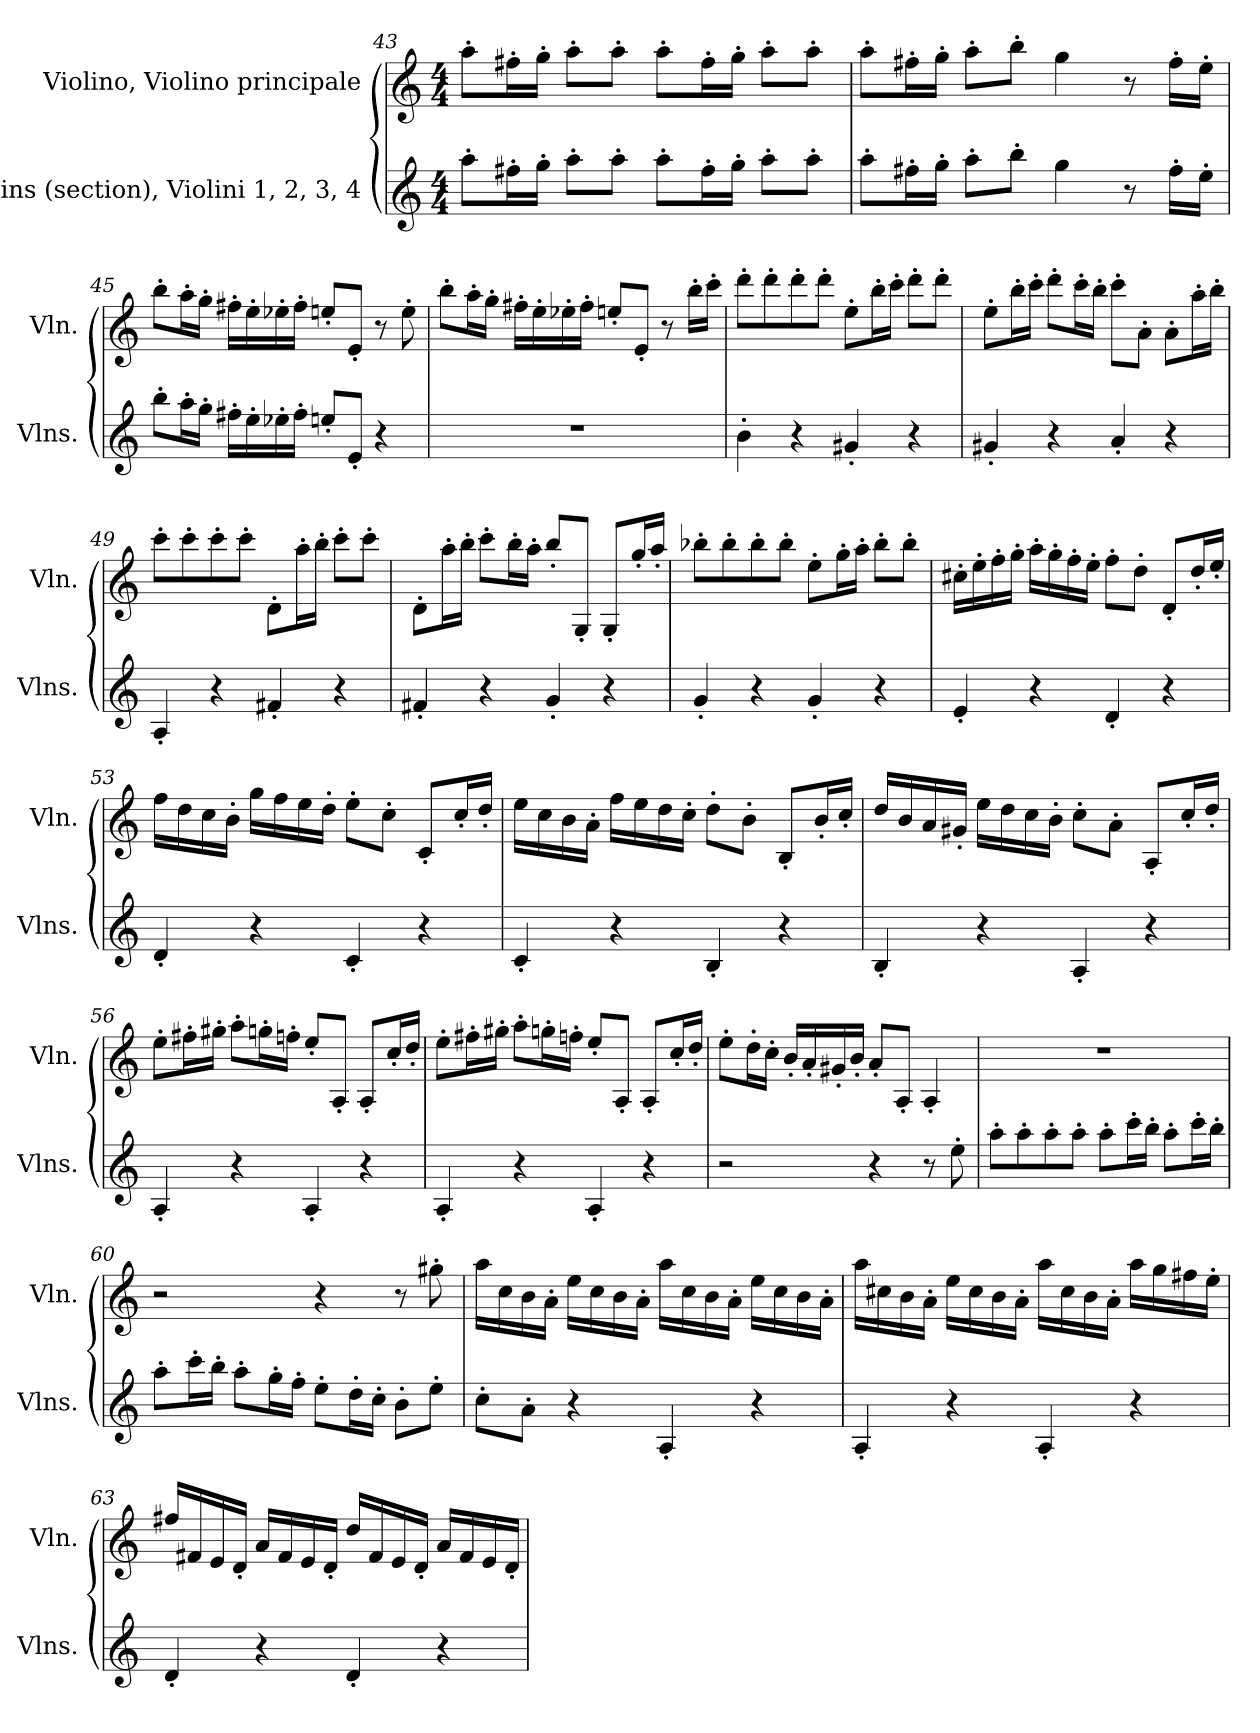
**kern	**kern
*part2	*part1
*staff2	*staff1
*I"Violins (section), Violini 1, 2, 3, 4	*I"Violino, Violino principale
*I'Vlns.	*I'Vln.
*clefG2	*clefG2
*k[]	*k[]
*M4/4	*M4/4
=43	=43
8aa'\L	8aa'\L
16ff#X'\L	16ff#X'\L
16gg'\JJ	16gg'\JJ
8aa'\L	8aa'\L
8aa'\J	8aa'\J
8aa'\L	8aa'\L
16ff#'\L	16ff#'\L
16gg'\JJ	16gg'\JJ
8aa'\L	8aa'\L
8aa'\J	8aa'\J
=44	=44
8aa'\L	8aa'\L
16ff#X'\L	16ff#X'\L
16gg'\JJ	16gg'\JJ
8aa'\L	8aa'\L
8bb'\J	8bb'\J
4gg\	4gg\
8r	8r
16ff#'\LL	16ff#'\LL
16ee'\JJ	16ee'\JJ
!!LO:LB:g=z
=45	=45
8bb'\L	8bb'\L
16aa'\L	16aa'\L
16gg'\JJ	16gg'\JJ
16ff#X'\LL	16ff#X'\LL
16ee'\	16ee'\
16ee-X'\	16ee-X'\
16ff#'\JJ	16ff#'\JJ
8een'/L	8een'/L
8e'/J	8e'/J
4r	8r
.	8ee'\
=46	=46
1r	8bb'\L
.	16aa'\L
.	16gg'\JJ
.	16ff#X'\LL
.	16ee'\
.	16ee-X'\
.	16ff#'\JJ
.	8een'/L
.	8e'/J
.	8r
.	16bb'\LL
.	16ccc'\JJ
=47	=47
4b'\	8ddd'\L
.	8ddd'\
4r	8ddd'\
.	8ddd'\J
4g#X'/	8ee'\L
.	16bb'\L
.	16ccc'\JJ
4r	8ddd'\L
.	8ddd'\J
!!LO:LB:g=z
=48	=48
4g#X'/	8ee'\L
.	16bb'\L
.	16ccc'\JJ
4r	8ddd'\L
.	16ccc'\L
.	16bb'\JJ
4a'/	8ccc'\L
.	8a'\J
4r	8a'\L
.	16aa'\L
.	16bb'\JJ
=49	=49
4A'/	8ccc'\L
.	8ccc'\
4r	8ccc'\
.	8ccc'\J
4f#X'/	8d'\L
.	16aa'\L
.	16bb'\JJ
4r	8ccc'\L
.	8ccc'\J
=50	=50
4f#X'/	8d'\L
.	16aa'\L
.	16bb'\JJ
4r	8ccc'\L
.	16bb'\L
.	16aa'\JJ
4g'/	8bb'/L
.	8G'/J
4r	8G'/L
.	16gg'/L
.	16aa'/JJ
!!LO:LB:g=z
=51	=51
4g'/	8bb-X'\L
.	8bb-'\
4r	8bb-'\
.	8bb-'\J
4g'/	8ee'\L
.	16gg'\L
.	16aa'\JJ
4r	8bb-'\L
.	8bb-'\J
=52	=52
4e'/	16cc#X'\LL
.	16ee'\
.	16ff'\
.	16gg'\JJ
4r	16aa'\LL
.	16gg'\
.	16ff'\
.	16ee'\JJ
4d'/	8ff'\L
.	8dd'\J
4r	8d'/L
.	16dd'/L
.	16ee'/JJ
=53	=53
4d'/	16ff\LL
.	16dd\
.	16cc\
.	16b'\JJ
4r	16gg\LL
.	16ff\
.	16ee\
.	16dd'\JJ
4c'/	8ee'\L
.	8cc'\J
4r	8c'/L
.	16cc'/L
.	16dd'/JJ
!!LO:LB:g=z
=54	=54
4c'/	16ee\LL
.	16cc\
.	16b\
.	16a'\JJ
4r	16ff\LL
.	16ee\
.	16dd\
.	16cc'\JJ
4B'/	8dd'\L
.	8b'\J
4r	8B'/L
.	16b'/L
.	16cc'/JJ
=55	=55
4B'/	16dd/LL
.	16b/
.	16a/
.	16g#X'/JJ
4r	16ee\LL
.	16dd\
.	16cc\
.	16b'\JJ
4A'/	8cc'\L
.	8a'\J
4r	8A'/L
.	16cc'/L
.	16dd'/JJ
=56	=56
4A'/	8ee'\L
.	16ff#X'\L
.	16gg#X'\JJ
4r	8aa'\L
.	16ggn'\L
.	16ffn'\JJ
4A'/	8ee'/L
.	8A'/J
4r	8A'/L
.	16cc'/L
.	16dd'/JJ
!!LO:LB:g=z
=57	=57
4A'/	8ee'\L
.	16ff#X'\L
.	16gg#X'\JJ
4r	8aa'\L
.	16ggn'\L
.	16ffn'\JJ
4A'/	8ee'/L
.	8A'/J
4r	8A'/L
.	16cc'/L
.	16dd'/JJ
=58	=58
2r	8ee'\L
.	16dd'\L
.	16cc'\JJ
.	16b'/LL
.	16a'/
.	16g#X'/
.	16b'/JJ
4r	8a'/L
.	8A'/J
8r	4A'/
8ee'\	.
=59	=59
8aa'\L	1r
8aa'\	.
8aa'\	.
8aa'\J	.
8aa'\L	.
16ccc'\L	.
16bb'\JJ	.
8aa'\L	.
16ccc'\L	.
16bb'\JJ	.
!!LO:LB:g=z
=60	=60
8aa'\L	2r
16ccc'\L	.
16bb'\JJ	.
8aa'\L	.
16gg'\L	.
16ff'\JJ	.
8ee'\L	4r
16dd'\L	.
16cc'\JJ	.
8b'\L	8r
8ee'\J	8gg#X'\
=61	=61
8cc'\L	16aa\LL
.	16cc\
8a'\J	16b\
.	16a'\JJ
4r	16ee\LL
.	16cc\
.	16b\
.	16a'\JJ
4A'/	16aa\LL
.	16cc\
.	16b\
.	16a'\JJ
4r	16ee\LL
.	16cc\
.	16b\
.	16a'\JJ
!!LO:PB:g=z
=62	=62
4A'/	16aa\LL
.	16cc#X\
.	16b\
.	16a'\JJ
4r	16ee\LL
.	16cc#\
.	16b\
.	16a'\JJ
4A'/	16aa\LL
.	16cc#\
.	16b\
.	16a'\JJ
4r	16aa\LL
.	16gg\
.	16ff#X\
.	16ee'\JJ
=63	=63
4d'/	16ff#X/LL
.	16f#X/
.	16e/
.	16d'/JJ
4r	16a/LL
.	16f#/
.	16e/
.	16d'/JJ
4d'/	16dd/LL
.	16f#/
.	16e/
.	16d'/JJ
4r	16a/LL
.	16f#/
.	16e/
.	16d'/JJ
=	=
*-	*-
